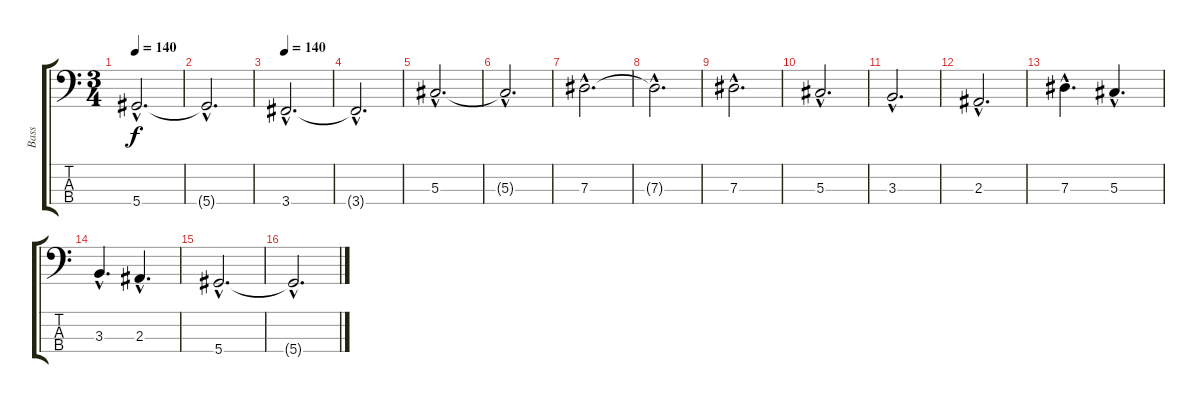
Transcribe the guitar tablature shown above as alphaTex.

\track ("Bass" "Bass") {instrument electricbassfinger}
\staff {score tabs}
\tuning (Gb2 Db2 Ab1 Eb1) {hide}
\ts (3 4)
\tempo 140
\clef f4
\ks c
5.4{hac}.2{d dy f volume 13 instrument electricbassfinger} |
5.4{hac t}.2{d} |
\tempo 140
3.4{hac}.2{d} |
3.4{hac t}.2{d} |
5.3{hac}.2{d} |
5.3{hac t}.2{d} |
7.3{hac}.2{d} |
7.3{hac t}.2{d} |
7.3{hac}.2{d} |
5.3{hac}.2{d} |
3.3{hac}.2{d} |
2.3{hac}.2{d} |
7.3{hac}.4{d} 5.3{hac}.4{d} |
3.3{hac}.4{d} 2.3{hac}.4{d} |
5.4{hac}.2{d} |
5.4{hac t}.2{d}
